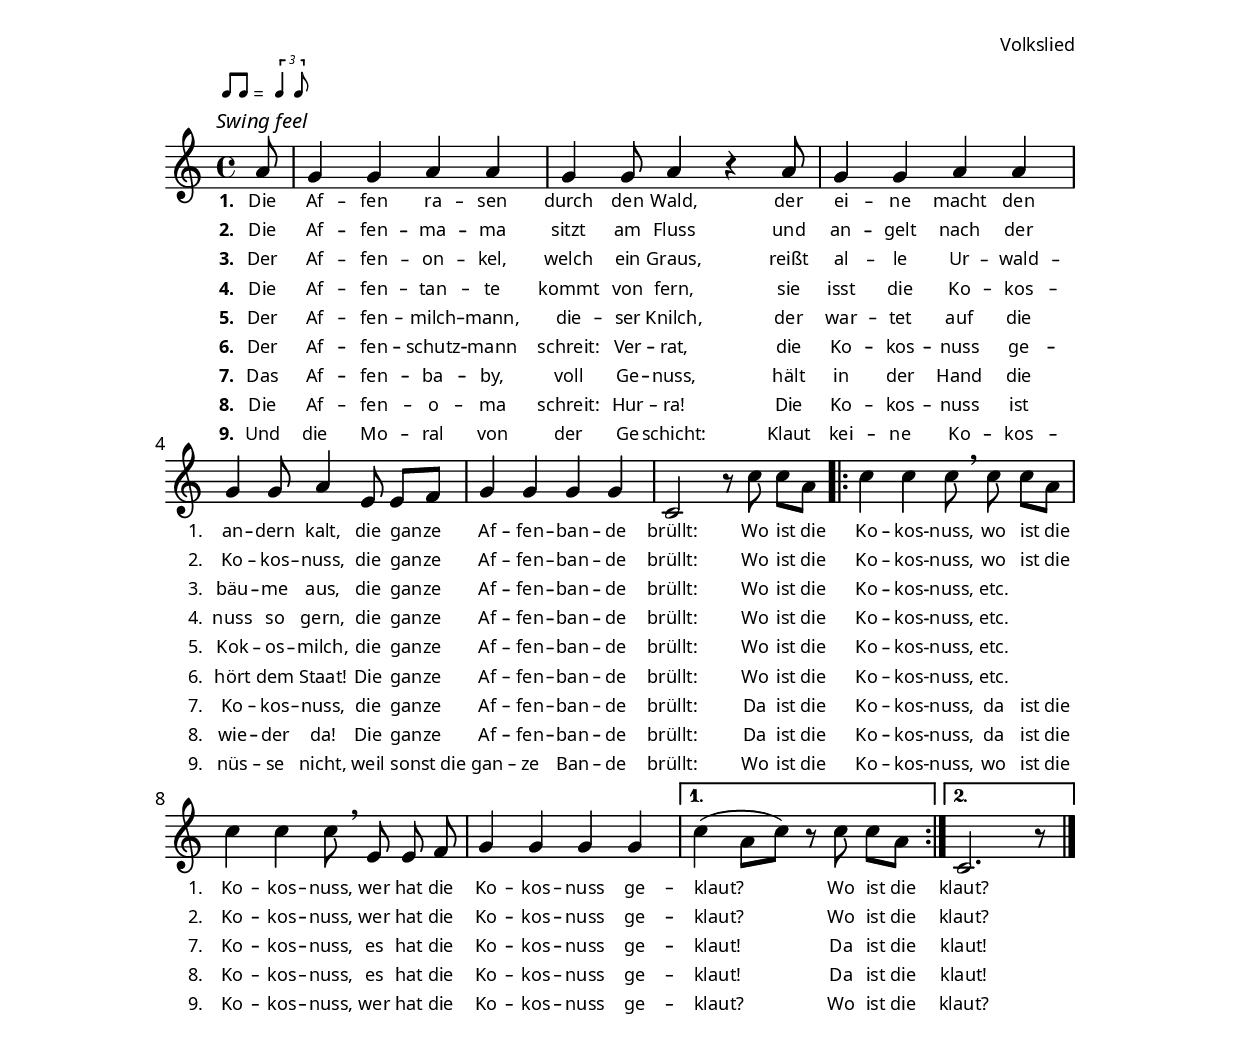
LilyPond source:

%=============================================
% created by Hb
%
%=============================================

\version "2.12.3"

#(set-global-staff-size 20)
\paper
{
 #(set-paper-size "a4")
 line-width = 15.4\cm
 ragged-right = ##f
 indent = 0\cm %first stave
 #(define fonts (make-pango-font-tree "Arev" "Arial" "Helvetica" 1))
}

\header {
composer = \markup \tiny { "Volkslied" }
}

rhythmMarkCStaffReduce = #-4
rhythmMarkCLabelFontSize = #-3

rhythmMarkC = #(define-music-function (parser location label musicI musicII ) (string? ly:music? ly:music?)
   #{
      \mark \markup
      {
        \combine

          \line {
            \hspace #0
            \translate #'(-0.1 . -3.25) \italic \fontsize #rhythmMarkCLabelFontSize $label
          } % end Line

          \line \vcenter {

              \score {                 % 1st column in line

                \new Staff \with {
                  fontSize = #rhythmMarkCStaffReduce
                  \override StaffSymbol #'staff-space = #(magstep rhythmMarkCStaffReduce)
                  \override StaffSymbol #'line-count = #0 
                  \override VerticalAxisGroup #'Y-extent = #'(0 . 0)  % td
                }

                \relative { \stemUp $musicI }

                \layout {
                  ragged-right= ##t
                  indent = 0
                  \context {
                    \Staff
                    \remove "Clef_engraver"
                    \remove "Time_signature_engraver" }
                } % layout

              } % 1st score

              \hspace #-0.1            % 2nd column in line

                                       % 3rd column in line
              \italic \fontsize #rhythmMarkCStaffReduce "="

              \score {                 % 4th column in line

                \new Staff \with {
                  fontSize = #rhythmMarkCStaffReduce
                  \override StaffSymbol #'staff-space = #(magstep rhythmMarkCStaffReduce)
                  \override StaffSymbol #'line-count = #0 
                  \override VerticalAxisGroup #'Y-extent = #'(0 . 0)  % td
                }

                \relative {
                  \stemUp $musicII
                }

                \layout {
                  ragged-right= ##t
                  indent = 0
                  \context {
                    \Staff
                    \remove "Clef_engraver"
                    \remove "Time_signature_engraver" }
                } % layout

              } % 2nd score end

            } % line end
          % end combine
        } % markup end
   #})



rhyMarkTriplets = {
  \override Score.SpacingSpanner #'common-shortest-duration = #(ly:make-moment 3 16) % even
  \times 2/3 { b'4 b8 }
}

rhyMarkDottedEighths = {
  \override Score.SpacingSpanner #'common-shortest-duration = #(ly:make-moment 3 16) % even
  { b'8[ b8] }
}


%%% Begin Music

AvoiceAA = \transpose c c' {
\clef treble
\key c \major 
\time 4/4
\autoBeamOff

\partial 8

 a8 | 
 g4 g a a | %1
 g4 g8 a4 r4 a8| %2
 g4 g a a | %3
 g4 g8 a4 e8 e[ f] | %4
g4 g g g | %5
c2 r8 c'8 c'8[ a] | %6
\repeat volta 2 { %7
c'4 c' c'8 \breathe c' c'8[ a] | %8
c'4 c' c'8 \breathe e e8 f | %9
g4 g g g | %10
}
\alternative {{
c'4( a8[ c']) r8 c'8 c'[ a] | %11
}
{c2. r8 \bar "|."}} %12
 
}



ApartAverseA = \lyricmode {
\set stanza = "1."
\set shortVocalName = "1." %jede Zeile hat Strophennummer
\override InstrumentName #'X-offset = #2.2 %jede Zeile hat Strophennummer
\override InstrumentName #'font-size = #'-2 %jede Zeile hat Strophennummer
Die Af -- fen ra -- sen durch den Wald, der ei -- ne macht den an -- dern kalt, die ganze Af -- fen -- ban -- de brüllt: Wo ist_die Ko -- kos -- nuss, wo ist_die Ko -- kos -- nuss, wer hat die Ko -- kos -- nuss ge -- klaut? Wo ist_die klaut? }

ApartAverseB = \lyricmode {
\set stanza = "2."
\set shortVocalName = "2." %jede Zeile hat Strophennummer
\override InstrumentName #'X-offset = #2.2 %jede Zeile hat Strophennummer
\override InstrumentName #'font-size = #'-2 %jede Zeile hat Strophennummer
Die Af -- fen -- ma -- ma sitzt am Fluss
und an -- gelt nach der Ko -- kos -- nuss, die ganze Af -- fen -- ban -- de brüllt: Wo ist_die Ko -- kos -- nuss, wo ist_die Ko -- kos -- nuss, wer hat die Ko -- kos -- nuss ge -- klaut? Wo ist_die klaut? }

ApartAverseC = \lyricmode {
\set stanza = "3."
\set shortVocalName = "3." %jede Zeile hat Strophennummer
\override InstrumentName #'X-offset = #2.2 %jede Zeile hat Strophennummer
\override InstrumentName #'font-size = #'-2 %jede Zeile hat Strophennummer
Der Af -- fen -- on -- kel, welch ein Graus,
reißt al -- le Ur -- wald -- bäu -- me aus, die ganze Af -- fen -- ban -- de brüllt: Wo ist_die Ko -- kos -- nuss, etc. }

ApartAverseD = \lyricmode {
\set stanza = "4."
\set shortVocalName = "4." %jede Zeile hat Strophennummer
\override InstrumentName #'X-offset = #2.2 %jede Zeile hat Strophennummer
\override InstrumentName #'font-size = #'-2 %jede Zeile hat Strophennummer
Die Af -- fen -- tan -- te kommt von fern,
sie isst die Ko -- kos -- nuss so gern, die ganze Af -- fen -- ban -- de brüllt: Wo ist_die Ko -- kos -- nuss, etc. }

ApartAverseE = \lyricmode {
\set stanza = "5."
\set shortVocalName = "5." %jede Zeile hat Strophennummer
\override InstrumentName #'X-offset = #2.2 %jede Zeile hat Strophennummer
\override InstrumentName #'font-size = #'-2 %jede Zeile hat Strophennummer
Der Af -- fen -- milch -- mann, die -- ser Knilch,
der war -- tet auf die Kok -- os -- milch, die ganze Af -- fen -- ban -- de brüllt: Wo ist_die Ko -- kos -- nuss, etc. }

ApartAverseF = \lyricmode {
\set stanza = "6."
\set shortVocalName = "6." %jede Zeile hat Strophennummer
\override InstrumentName #'X-offset = #2.2 %jede Zeile hat Strophennummer
\override InstrumentName #'font-size = #'-2 %jede Zeile hat Strophennummer
Der Af -- fen -- schutz -- mann schreit: Ver -- rat,
die Ko -- kos -- nuss ge -- hört dem Staat! Die ganze Af -- fen -- ban -- de brüllt: Wo ist_die Ko -- kos -- nuss, etc. }

ApartAverseG = \lyricmode {
\set stanza = "7."
\set shortVocalName = "7." %jede Zeile hat Strophennummer
\override InstrumentName #'X-offset = #2.2 %jede Zeile hat Strophennummer
\override InstrumentName #'font-size = #'-2 %jede Zeile hat Strophennummer
Das Af -- fen -- ba -- by, voll Ge -- nuss,
hält in der Hand die Ko -- kos -- nuss, die ganze Af -- fen -- ban -- de brüllt: Da ist_die Ko -- kos -- nuss, da ist_die Ko -- kos -- nuss, es hat die Ko -- kos -- nuss ge -- klaut! Da ist_die klaut! }

ApartAverseH = \lyricmode {
\set stanza = "8."
\set shortVocalName = "8." %jede Zeile hat Strophennummer
\override InstrumentName #'X-offset = #2.2 %jede Zeile hat Strophennummer
\override InstrumentName #'font-size = #'-2 %jede Zeile hat Strophennummer
Die Af -- fen -- o -- ma schreit: Hur -- ra!
Die Ko -- kos -- nuss ist wie -- der da! Die ganze Af -- fen -- ban -- de brüllt: Da ist_die Ko -- kos -- nuss, da ist_die Ko -- kos -- nuss, es hat die Ko -- kos -- nuss ge -- klaut! Da ist_die klaut! }

ApartAverseI = \lyricmode {
\set stanza = "9."
\set shortVocalName = "9." %jede Zeile hat Strophennummer
\override InstrumentName #'X-offset = #2.2 %jede Zeile hat Strophennummer
\override InstrumentName #'font-size = #'-2 %jede Zeile hat Strophennummer
Und die Mo -- ral von der Ge -- schicht: Klaut kei -- ne Ko -- kos -- nüs -- se nicht, weil sonst_die gan -- ze Ban -- de brüllt: Wo ist_die Ko -- kos -- nuss, wo ist_die Ko -- kos -- nuss, wer hat die Ko -- kos -- nuss ge -- klaut? Wo ist_die klaut? }
 
\score { 
<< 
\context Staff = ApartA <<

\override Score.RehearsalMark #'self-alignment-X = #LEFT
\once \override Score.RehearsalMark #'X-offset = #5  % td
\rhythmMarkC #"Swing feel" \rhyMarkDottedEighths \rhyMarkTriplets

\context Voice = AvoiceAA \AvoiceAA
>>

\context Lyrics = ApartAverseA\lyricsto AvoiceAA \ApartAverseA
\context Lyrics = ApartAverseB\lyricsto AvoiceAA \ApartAverseB
\context Lyrics = ApartAverseC\lyricsto AvoiceAA \ApartAverseC
\context Lyrics = ApartAverseD\lyricsto AvoiceAA \ApartAverseD
\context Lyrics = ApartAverseE\lyricsto AvoiceAA \ApartAverseE
\context Lyrics = ApartAverseF\lyricsto AvoiceAA \ApartAverseF
\context Lyrics = ApartAverseG\lyricsto AvoiceAA \ApartAverseG
\context Lyrics = ApartAverseH\lyricsto AvoiceAA \ApartAverseH
\context Lyrics = ApartAverseI\lyricsto AvoiceAA \ApartAverseI

>>

\layout{

\context{\Lyrics
  \override LyricText #'font-size = #'-2
  \override StanzaNumber #'font-size = #'-2
}}

}
